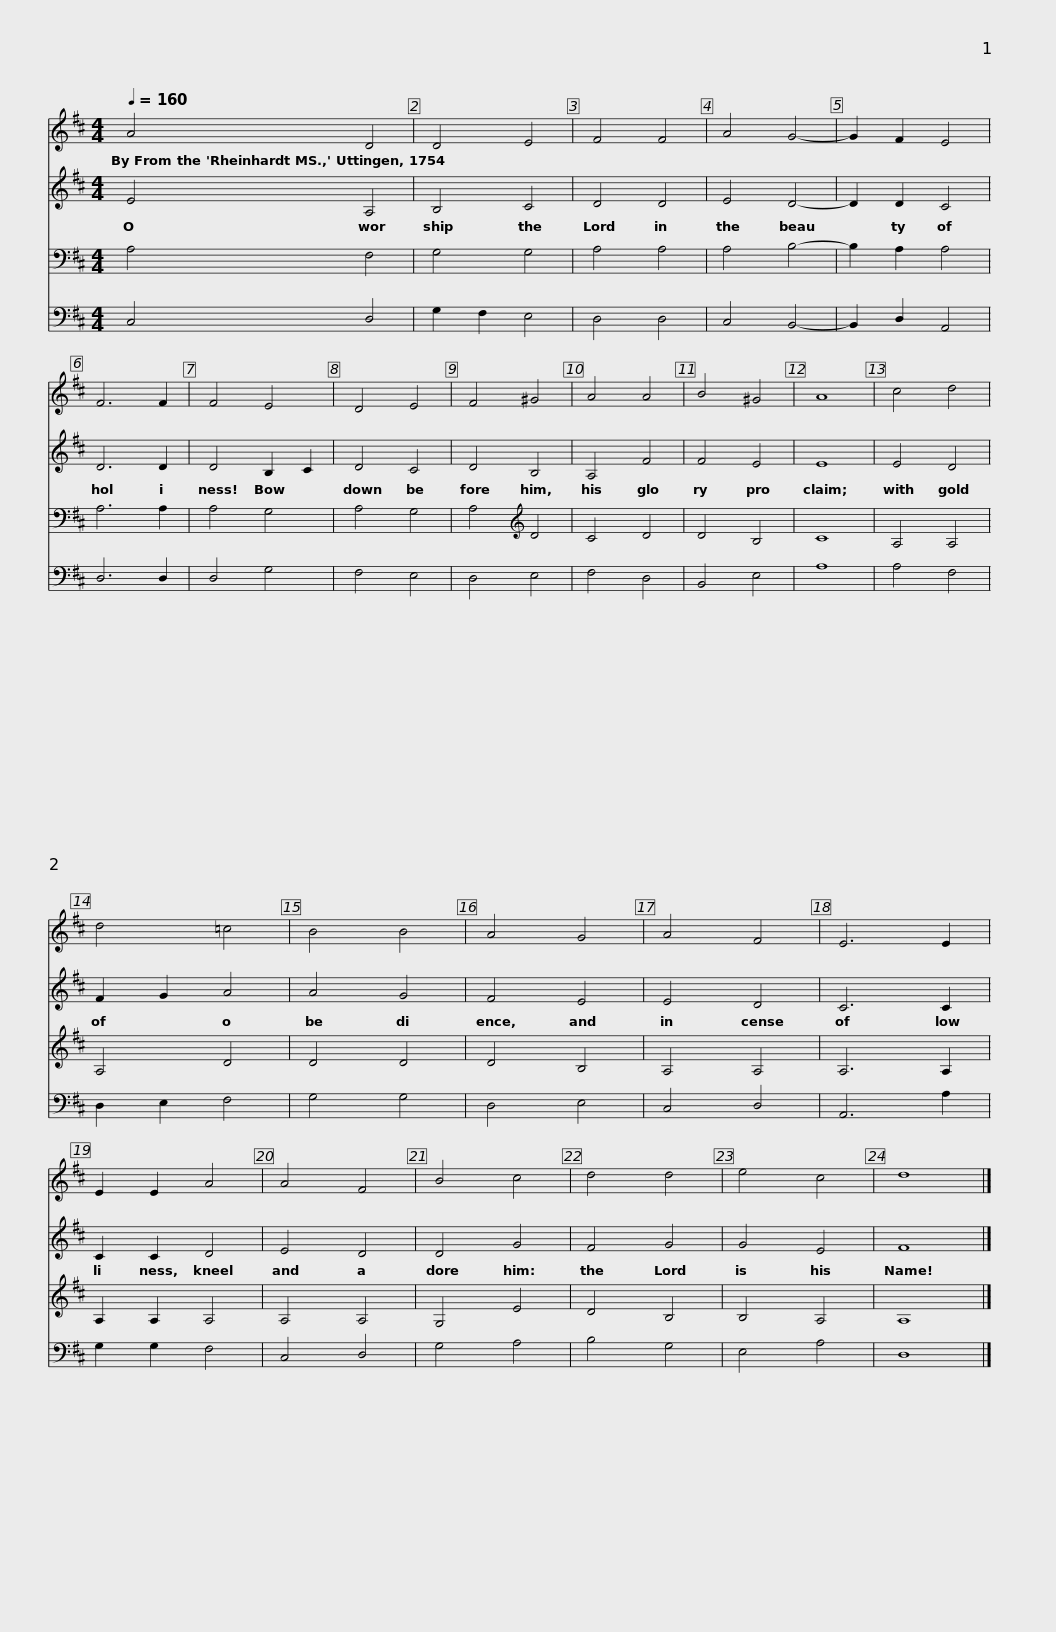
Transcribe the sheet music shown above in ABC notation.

X:1
%%score 1 2 3 4
L:1/8
Q:1/4=160
M:4/4
I:linebreak $
K:D
V:1 treble
V:2 treble
V:3 bass
V:4 bass
V:1
 A4 D4 | D4 E4 | F4 F4 | A4 G4- |$ G2 F2 E4 | %5
 F6 F2 | F4 E4 | D4 E4 | F4 ^G4 | A4 A4 | %10
 B4 ^G4 | A8 | c4 d4 |$ d4 =c4 | B4 B4 | %15
 A4 G4 | A4 F4 | E6 E2 | E2 E2 A4 | A4 F4 | %20
 B4 c4 | d4 d4 | e4 c4 |$ d8 |] %24
V:2
 E4 A,4 | B,4 C4 | D4 D4 | E4 D4- |$ D2 D2 C4 | %5
 D6 D2 | D4 B,2 C2 | D4 C4 | D4 B,4 | A,4 F4 | %10
 F4 E4 | E8 | E4 D4 |$ F2 G2 A4 | A4 G4 | %15
 F4 E4 | E4 D4 | C6 C2 | C2 C2 D4 | E4 D4 | %20
 D4 G4 | F4 G4 | G4 E4 |$ F8 |] %24
V:3
 A,4 F,4 | G,4 G,4 | A,4 A,4 | A,4 B,4- |$ B,2 A,2 A,4 | %5
 A,6 A,2 | A,4 G,4 | A,4 G,4 | A,4[K:treble] D4 | C4 D4 | %10
 D4 B,4 | C8 | A,4 A,4 |$ A,4 D4 | D4 D4 | %15
 D4 B,4 | A,4 A,4 | A,6 A,2 | A,2 A,2 A,4 | A,4 A,4 | %20
 G,4 E4 | D4 B,4 | B,4 A,4 |$ A,8 |] %24
V:4
 C,4 D,4 | G,2 F,2 E,4 | D,4 D,4 | C,4 B,,4- |$ B,,2 D,2 A,,4 | %5
 D,6 D,2 | D,4 G,4 | F,4 E,4 | D,4 E,4 | F,4 D,4 | %10
 B,,4 E,4 | A,8 | A,4 F,4 |$ D,2 E,2 F,4 | G,4 G,4 | %15
 D,4 E,4 | C,4 D,4 | A,,6 A,2 | G,2 G,2 F,4 | C,4 D,4 | %20
 G,4 A,4 | B,4 G,4 | E,4 A,4 |$ D,8 |] %24
